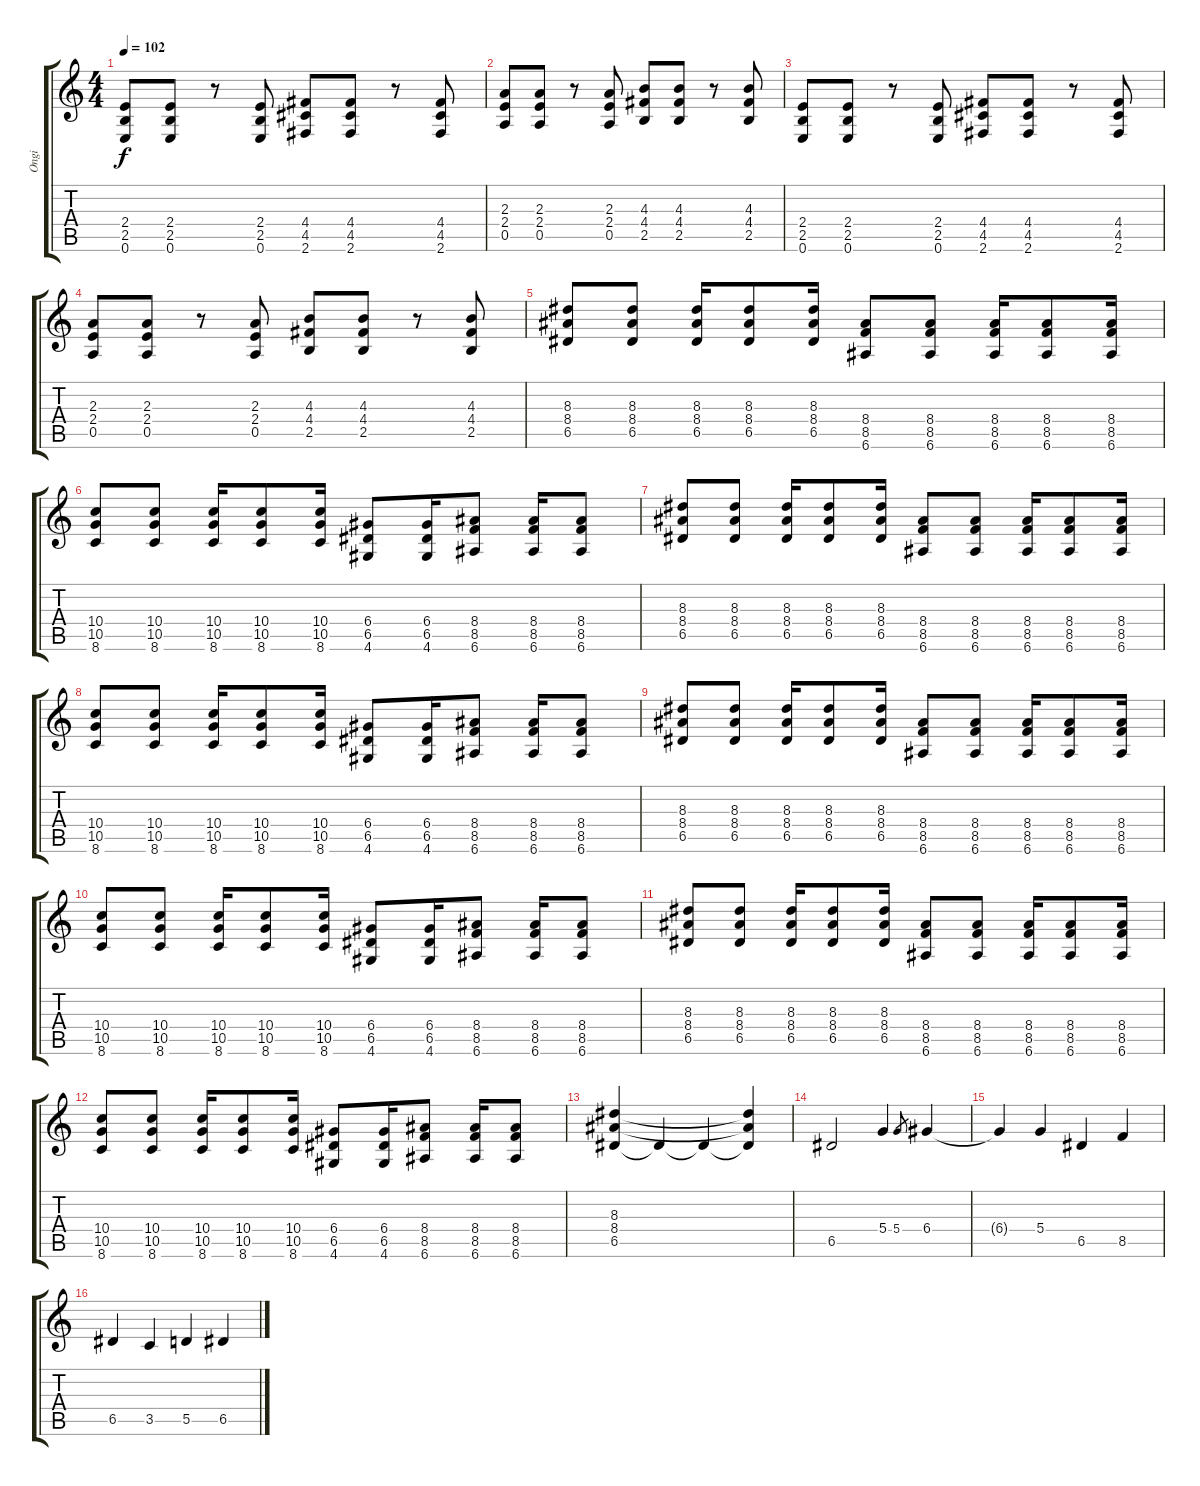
\track ("Ongi" "Ongi") {instrument overdrivenguitar}
\staff {score tabs}
\tuning (E4 B3 G3 D3 A2 E2) {hide}
\ts (4 4)
\tempo 102
\clef g2
\ks c
(2.4 2.5 0.6).8{dy f} (2.4 2.5 0.6).8 r.8 (2.4 2.5 0.6).8 (4.4 4.5 2.6).8 (4.4 4.5 2.6).8 r.8 (4.4 4.5 2.6).8 |
(2.3 2.4 0.5).8 (2.3 2.4 0.5).8 r.8 (2.3 2.4 0.5).8 (4.3 4.4 2.5).8 (4.3 4.4 2.5).8 r.8 (4.3 4.4 2.5).8 |
(2.4 2.5 0.6).8 (2.4 2.5 0.6).8 r.8 (2.4 2.5 0.6).8 (4.4 4.5 2.6).8 (4.4 4.5 2.6).8 r.8 (4.4 4.5 2.6).8 |
(2.3 2.4 0.5).8 (2.3 2.4 0.5).8 r.8 (2.3 2.4 0.5).8 (4.3 4.4 2.5).8 (4.3 4.4 2.5).8 r.8 (4.3 4.4 2.5).8 |
(8.3 8.4 6.5).8 (8.3 8.4 6.5).8 (8.3 8.4 6.5).16 (8.3 8.4 6.5).8 (8.3 8.4 6.5).16 (8.4 8.5 6.6).8 (8.4 8.5 6.6).8 (8.4 8.5 6.6).16 (8.4 8.5 6.6).8 (8.4 8.5 6.6).16 |
(10.4 10.5 8.6).8 (10.4 10.5 8.6).8 (10.4 10.5 8.6).16 (10.4 10.5 8.6).8 (10.4 10.5 8.6).16 (6.4 6.5 4.6).8 (6.4 6.5 4.6).16 (8.4 8.5 6.6).8 (8.4 8.5 6.6).16 (8.4 8.5 6.6).8 |
(8.3 8.4 6.5).8 (8.3 8.4 6.5).8 (8.3 8.4 6.5).16 (8.3 8.4 6.5).8 (8.3 8.4 6.5).16 (8.4 8.5 6.6).8 (8.4 8.5 6.6).8 (8.4 8.5 6.6).16 (8.4 8.5 6.6).8 (8.4 8.5 6.6).16 |
(10.4 10.5 8.6).8 (10.4 10.5 8.6).8 (10.4 10.5 8.6).16 (10.4 10.5 8.6).8 (10.4 10.5 8.6).16 (6.4 6.5 4.6).8 (6.4 6.5 4.6).16 (8.4 8.5 6.6).8 (8.4 8.5 6.6).16 (8.4 8.5 6.6).8 |
(8.3 8.4 6.5).8 (8.3 8.4 6.5).8 (8.3 8.4 6.5).16 (8.3 8.4 6.5).8 (8.3 8.4 6.5).16 (8.4 8.5 6.6).8 (8.4 8.5 6.6).8 (8.4 8.5 6.6).16 (8.4 8.5 6.6).8 (8.4 8.5 6.6).16 |
(10.4 10.5 8.6).8 (10.4 10.5 8.6).8 (10.4 10.5 8.6).16 (10.4 10.5 8.6).8 (10.4 10.5 8.6).16 (6.4 6.5 4.6).8 (6.4 6.5 4.6).16 (8.4 8.5 6.6).8 (8.4 8.5 6.6).16 (8.4 8.5 6.6).8 |
(8.3 8.4 6.5).8 (8.3 8.4 6.5).8 (8.3 8.4 6.5).16 (8.3 8.4 6.5).8 (8.3 8.4 6.5).16 (8.4 8.5 6.6).8 (8.4 8.5 6.6).8 (8.4 8.5 6.6).16 (8.4 8.5 6.6).8 (8.4 8.5 6.6).16 |
(10.4 10.5 8.6).8 (10.4 10.5 8.6).8 (10.4 10.5 8.6).16 (10.4 10.5 8.6).8 (10.4 10.5 8.6).16 (6.4 6.5 4.6).8 (6.4 6.5 4.6).16 (8.4 8.5 6.6).8 (8.4 8.5 6.6).16 (8.4 8.5 6.6).8 |
(8.3 8.4 6.5).4 6.5{t}.4 6.5{t}.4 (8.3{t} 8.4{t} 6.5{t}).4 |
6.5.2 5.4.4 5.4.8{gr} 6.4.4 |
6.4{t}.4 5.4.4 6.5.4 8.5.4 |
6.5.4 3.5.4 5.5.4 6.5.4
